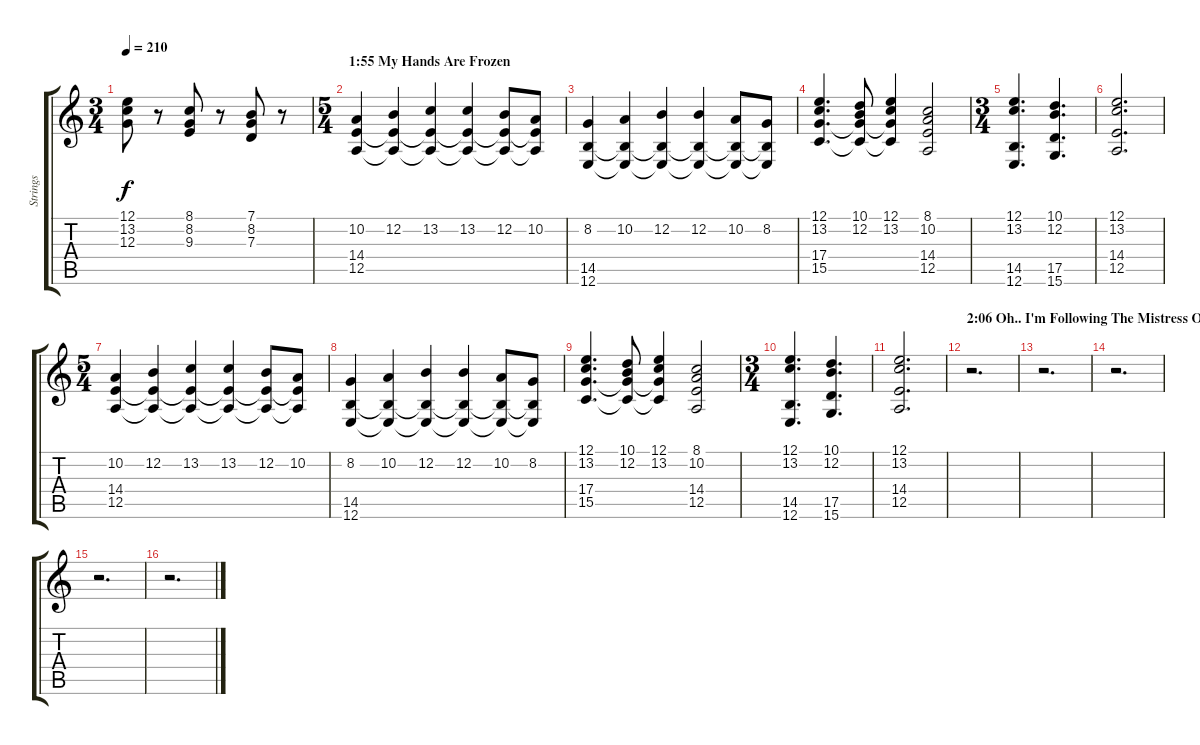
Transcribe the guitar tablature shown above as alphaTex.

\track ("Strings" "Strings") {instrument stringensemble1}
\staff {score tabs}
\tuning (E4 B3 G3 D3 A2 E2) {hide}
\ts (3 4)
\tempo 210
\clef g2
\ks c
(12.1 13.2 12.3).8{dy f} r.8 (8.1 8.2 9.3).8 r.8 (7.1 8.2 7.3).8 r.8 |
\ts (5 4)
\section ("" "1:55 My Hands Are Frozen")
(10.2 14.4 12.5).4 (12.2 14.4{t} 12.5{t}).4 (13.2 14.4{t} 12.5{t}).4 (13.2 14.4{t} 12.5{t}).4 (12.2 14.4{t} 12.5{t}).8 (10.2 14.4{t} 12.5{t}).8 |
(8.2 14.5 12.6).4 (10.2 14.5{t} 12.6{t}).4 (12.2 14.5{t} 12.6{t}).4 (12.2 14.5{t} 12.6{t}).4 (10.2 14.5{t} 12.6{t}).8 (8.2 14.5{t} 12.6{t}).8 |
(12.1 13.2 17.4 15.5).4{d} (10.1 12.2 17.4{t} 15.5{t}).8 (12.1 13.2 17.4{t} 15.5{t}).4 (8.1 10.2 14.4 12.5).2 |
\ts (3 4)
(12.1 13.2 14.5 12.6).4{d} (10.1 12.2 17.5 15.6).4{d} |
(12.1 13.2 14.4 12.5).2{d} |
\ts (5 4)
(10.2 14.4 12.5).4 (12.2 14.4{t} 12.5{t}).4 (13.2 14.4{t} 12.5{t}).4 (13.2 14.4{t} 12.5{t}).4 (12.2 14.4{t} 12.5{t}).8 (10.2 14.4{t} 12.5{t}).8 |
(8.2 14.5 12.6).4 (10.2 14.5{t} 12.6{t}).4 (12.2 14.5{t} 12.6{t}).4 (12.2 14.5{t} 12.6{t}).4 (10.2 14.5{t} 12.6{t}).8 (8.2 14.5{t} 12.6{t}).8 |
(12.1 13.2 17.4 15.5).4{d} (10.1 12.2 17.4{t} 15.5{t}).8 (12.1 13.2 17.4{t} 15.5{t}).4 (8.1 10.2 14.4 12.5).2 |
\ts (3 4)
(12.1 13.2 14.5 12.6).4{d} (10.1 12.2 17.5 15.6).4{d} |
(12.1 13.2 14.4 12.5).2{d} |
\section ("" "2:06 Oh.. I'm Following The Mistress Of Night")
r.2{d} |
r.2{d} |
r.2{d} |
r.2{d} |
r.2{d}
